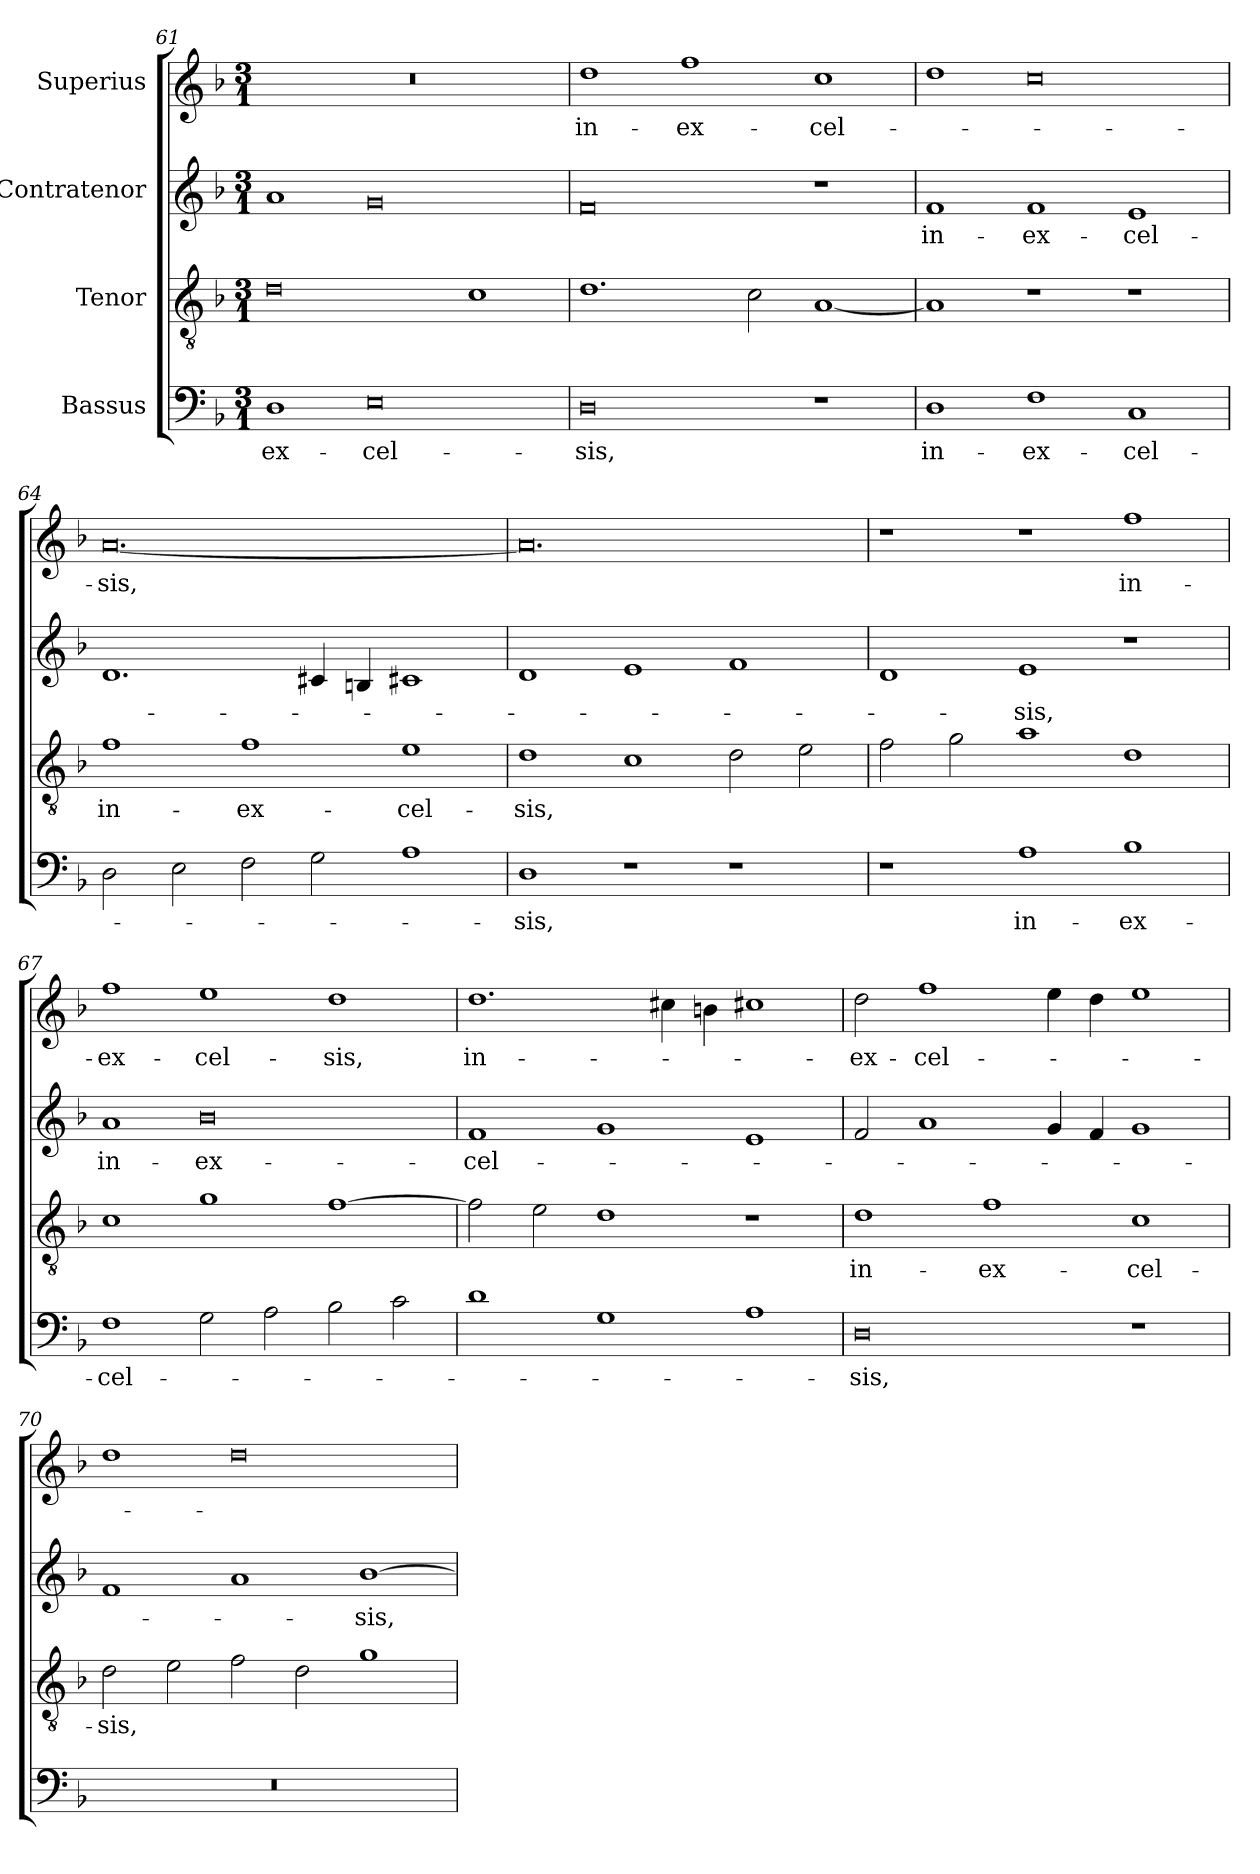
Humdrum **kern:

**kern	**text	**kern	**text	**kern	**text	**kern	**text
*part4	*part4	*part3	*part3	*part2	*part2	*part1	*part1
*staff4	*staff4	*staff3	*staff3	*staff2	*staff2	*staff1	*staff1
*I"Bassus	*	*I"Tenor	*	*I"Contratenor	*	*I"Superius	*
*clefF4	*	*clefGv2	*	*clefG2	*	*clefG2	*
*k[b-]	*	*k[b-]	*	*k[b-]	*	*k[b-]	*
*M3/1	*	*M3/1	*	*M3/1	*	*M3/1	*
=61	=61	=61	=61	=61	=61	=61	=61
!	!	!	!	!	!	!LO:N:vis=0	!
1D\	ex-	0d\	.	1a/	.	0.r	.
0E\	-cel-	.	.	0g/	.	.	.
.	.	1c\	.	.	.	.	.
=62	=62	=62	=62	=62	=62	=62	=62
0D\	-sis,	1.d\	.	0f/	.	1dd\	in-
.	.	.	.	.	.	1ff\	ex-
.	.	2c\	.	.	.	.	.
1r	.	[1A/	.	1r	.	1cc\	-cel-
=63	=63	=63	=63	=63	=63	=63	=63
1D\	in-	1A/]	.	1f/	in-	1dd\	.
1F\	ex-	1r	.	1f/	ex-	0cc\	.
1C/	-cel-	1r	.	1e/	-cel-	.	.
=64	=64	=64	=64	=64	=64	=64	=64
2D\	.	1f\	in-	1.d/	.	[0.a/	-sis,
2E\	.	.	.	.	.	.	.
2F\	.	1f\	ex-	.	.	.	.
2G\	.	.	.	4c#X/	.	.	.
.	.	.	.	4Bn/	.	.	.
1A\	.	1e\	-cel-	1c#X/	.	.	.
=65	=65	=65	=65	=65	=65	=65	=65
1D\	-sis,	1d\	-sis,	1d/	.	0.a/]	.
1r	.	1c\	.	1e/	.	.	.
1r	.	2d\	.	1f/	.	.	.
.	.	2e\	.	.	.	.	.
=66	=66	=66	=66	=66	=66	=66	=66
1r	.	2f\	.	1d/	.	1r	.
.	.	2g\	.	.	.	.	.
1A\	in-	1a\	.	1e/	-sis,	1r	.
1B-\	ex-	1d\	.	1r	.	1ff\	in-
=67	=67	=67	=67	=67	=67	=67	=67
1F\	-cel-	1c\	.	1a/	in-	1ff\	ex-
2G\	.	1g\	.	0b-\	ex-	1ee\	-cel-
2A\	.	.	.	.	.	.	.
2B-\	.	[1f\	.	.	.	1dd\	-sis,
2c\	.	.	.	.	.	.	.
=68	=68	=68	=68	=68	=68	=68	=68
1d\	.	2f\]	.	1f/	-cel-	1.dd\	in-
.	.	2e\	.	.	.	.	.
1G\	.	1d\	.	1g/	.	.	.
.	.	.	.	.	.	4cc#X\	.
.	.	.	.	.	.	4bn\	.
1A\	.	1r	.	1e/	.	1cc#X\	.
=69	=69	=69	=69	=69	=69	=69	=69
0D\	-sis,	1d\	in-	2f/	.	2dd\	ex-
.	.	.	.	1a/	.	1ff\	-cel-
.	.	1f\	ex-	.	.	.	.
.	.	.	.	4g/	.	4ee\	.
.	.	.	.	4f/	.	4dd\	.
1r	.	1c\	-cel-	1g/	.	1ee\	.
=70	=70	=70	=70	=70	=70	=70	=70
!LO:N:vis=0	!	!	!	!	!	!	!
0.r	.	2d\	-sis,	1f/	.	1dd\	.
.	.	2e\	.	.	.	.	.
.	.	2f\	.	1a/	.	0dd\	.
.	.	2d\	.	.	.	.	.
.	.	1g\	.	[1b-\	-sis,	.	.
=	=	=	=	=	=	=	=
*-	*-	*-	*-	*-	*-	*-	*-
